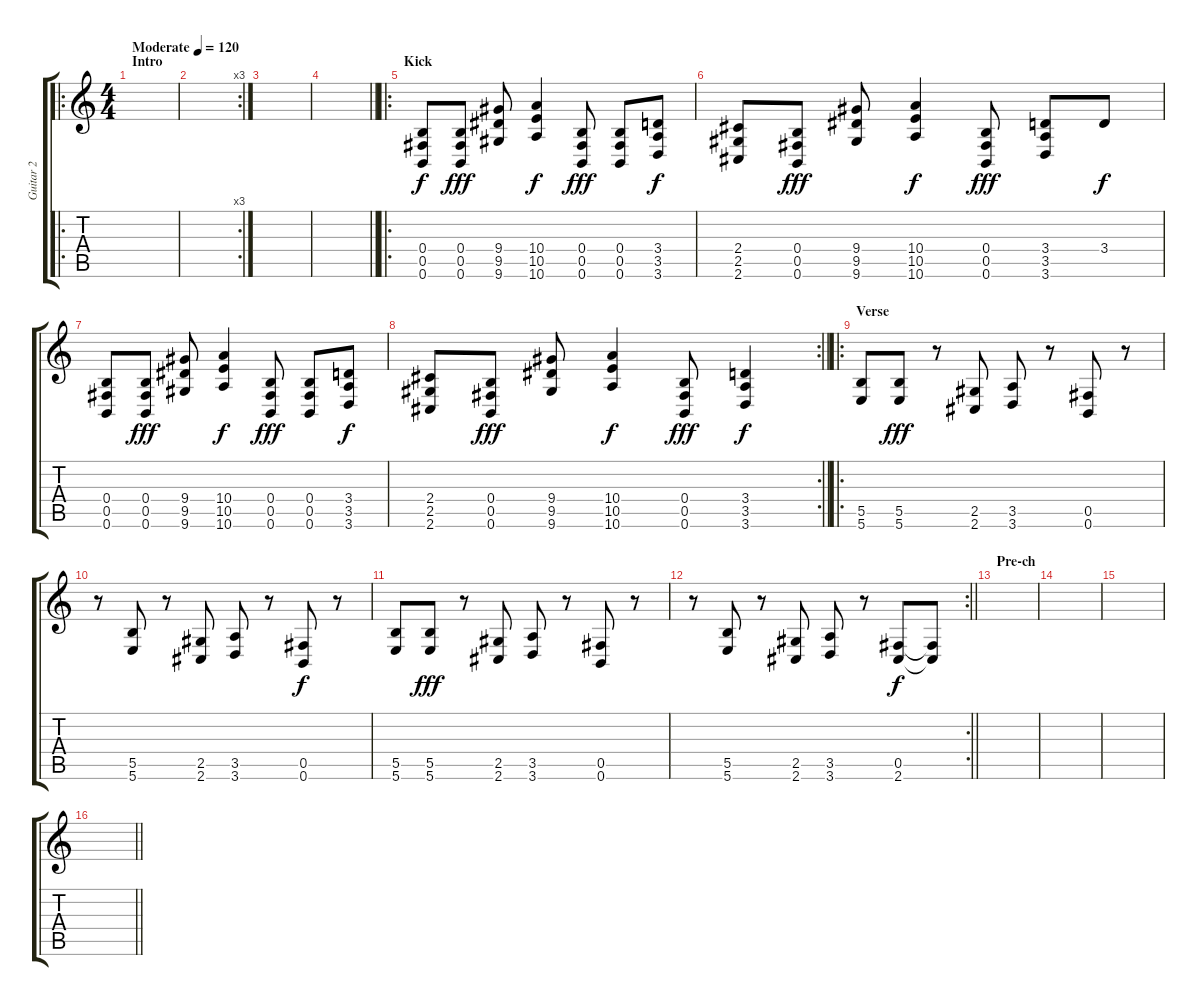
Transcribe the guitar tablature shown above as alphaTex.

\track ("Guitar 2" "Guitar 2") {instrument distortionguitar}
\staff {score tabs}
\tuning (B3 Ab3 E3 B2 Gb2 B1) {hide}
\ro
\ts (4 4)
\section ("" "Intro")
\tempo (120 "Moderate")
\clef g2
\ks c
|
\rc 3
|
|
\barLineRight lightlight
|
\ro
\section ("" "Kick")
(0.4 0.5 0.6).8 (0.4 0.5 0.6).8{dy fff} (9.4 9.5 9.6).8 (10.4 10.5 10.6).4{dy f} (0.4 0.5 0.6).8{dy fff} (0.4 0.5 0.6).8 (3.4 3.5 3.6).8{dy f} |
(2.4 2.5 2.6).8 (0.4 0.5 0.6).8{dy fff} (9.4 9.5 9.6).8 (10.4 10.5 10.6).4{dy f} (0.4 0.5 0.6).8{dy fff} (3.4 3.5 3.6).8 3.4.8{dy f} |
(0.4 0.5 0.6).8 (0.4 0.5 0.6).8{dy fff} (9.4 9.5 9.6).8 (10.4 10.5 10.6).4{dy f} (0.4 0.5 0.6).8{dy fff} (0.4 0.5 0.6).8 (3.4 3.5 3.6).8{dy f} |
\rc 2
\barLineRight lightlight
(2.4 2.5 2.6).8 (0.4 0.5 0.6).8{dy fff} (9.4 9.5 9.6).8 (10.4 10.5 10.6).4{dy f} (0.4 0.5 0.6).8{dy fff} (3.4 3.5 3.6).4{dy f} |
\ro
\section ("" "Verse")
(5.5 5.6).8 (5.5 5.6).8{dy fff} r.8 (2.5 2.6).8 (3.5 3.6).8 r.8 (0.5 0.6).8 r.8 |
r.8 (5.5 5.6).8 r.8 (2.5 2.6).8 (3.5 3.6).8 r.8 (0.5 0.6).8{dy f} r.8 |
(5.5 5.6).8 (5.5 5.6).8{dy fff} r.8 (2.5 2.6).8 (3.5 3.6).8 r.8 (0.5 0.6).8 r.8 |
\rc 2
\barLineRight lightlight
r.8 (5.5 5.6).8 r.8 (2.5 2.6).8 (3.5 3.6).8 r.8 (0.5 2.6).8{dy f} (0.5{t} 2.6{t}).8 |
\section ("" "Pre-ch")
|
|
|
\barLineRight lightlight
